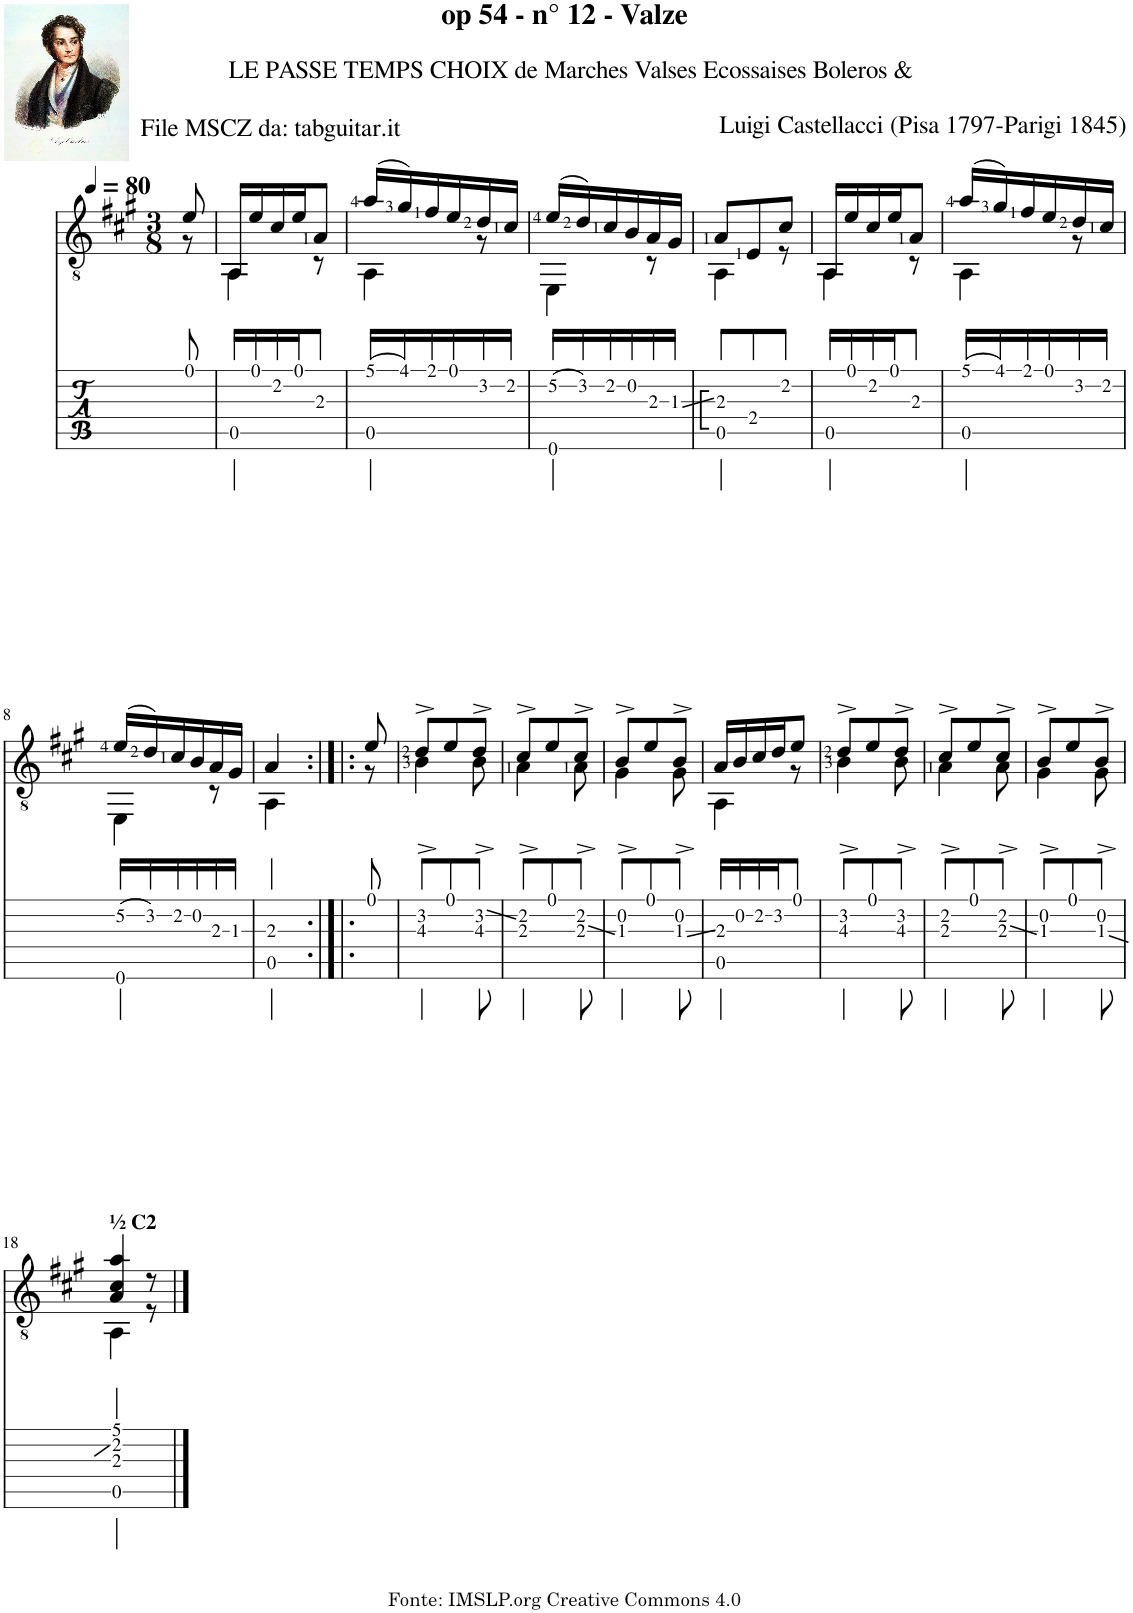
**kern	**kern
*part2	*part1
*staff2	*staff1
*I"Chitarra classica (Intavolatura)	*I"Classical Guitar
*stria6	*
*	*clefGv2
*k[f#c#g#]	*k[f#c#g#]
*M3/8	*M3/8
*MM80	*MM80
=1	=1
*^	*^
8e/	8r	8e/	8r
=2	=2	=2	=2
16AA/LL	4AA\	16AA/LL	4AA\
16e/	.	16e/	.
16c#/	.	16c#/	.
16e/J	.	16e/J	.
8A/J	8r	8A/J	8r
=3	=3	=3	=3
(16a/LL	4AA\	(16a/LL	4AA\
16g#/)	.	16g#/)	.
16f#/	.	16f#/	.
16e/	.	16e/	.
16d/	8r	16d/	8r
16c#/JJ	.	16c#/JJ	.
=4	=4	=4	=4
(16e/LL	4EE\	(16e/LL	4EE\
16d/)	.	16d/)	.
16c#/	.	16c#/	.
16B/	.	16B/	.
16A/	8r	16A/	8r
16G#/JJ	.	16G#/JJ	.
=5	=5	=5	=5
8A:/L	4AA\	8A/L	4AA\
8E/	.	8E/	.
8c#/J	8r	8c#/J	8r
=6	=6	=6	=6
16AA/LL	4AA\	16AA/LL	4AA\
16e/	.	16e/	.
16c#/	.	16c#/	.
16e/J	.	16e/J	.
8A/J	8r	8A/J	8r
=7	=7	=7	=7
(16a/LL	4AA\	(16a/LL	4AA\
16g#/)	.	16g#/)	.
16f#/	.	16f#/	.
16e/	.	16e/	.
16d/	8r	16d/	8r
16c#/JJ	.	16c#/JJ	.
!!LO:LB:g=z	!!
=8	=8	=8	=8
(16e/LL	4EE\	(16e/LL	4EE\
16d/)	.	16d/)	.
16c#/	.	16c#/	.
16B/	.	16B/	.
16A/	8r	16A/	8r
16G#/JJ	.	16G#/JJ	.
=9	=9	=9	=9
4A/	4AA\	4A/	4AA\
=10:|!|:	=10:|!|:	=10:|!|:	=10:|!|:
8e/	8r	8e/	8r
=11	=11	=11	=11
8d^/L	4B\	8d^/L	4B\
8e/	.	8e/	.
8d^/J	8B\	8d^/J	8B\
=12	=12	=12	=12
8c#^/L	4A\	8c#^/L	4A\
8e/	.	8e/	.
8c#^/J	8A\	8c#^/J	8A\
=13	=13	=13	=13
8B^/L	4G#\	8B^/L	4G#\
8e/	.	8e/	.
8B^/J	8G#\	8B^/J	8G#\
=14	=14	=14	=14
16A/LL	4AA\	16A/LL	4AA\
16B/	.	16B/	.
16c#/	.	16c#/	.
16d/J	.	16d/J	.
8e/J	8r	8e/J	8r
=15	=15	=15	=15
8d^/L	4B\	8d^/L	4B\
8e/	.	8e/	.
8d^/J	8B\	8d^/J	8B\
=16	=16	=16	=16
8c#^/L	4A\	8c#^/L	4A\
8e/	.	8e/	.
8c#^/J	8A\	8c#^/J	8A\
=17	=17	=17	=17
8B^/L	4G#\	8B^/L	4G#\
8e/	.	8e/	.
8B^/J	8G#\	8B^/J	8G#\
!!LO:LB:g=z	!!
=18	=18	=18	=18
!	!	!LO:TX:a:B:t=½ C2	!
4A/ 4c#/ 4a/	4AA\	4A/ 4c#/ 4a/	4AA\
8r	8r	8r	8r
*v	*v	*	*
*	*v	*v
==	==
*-	*-
